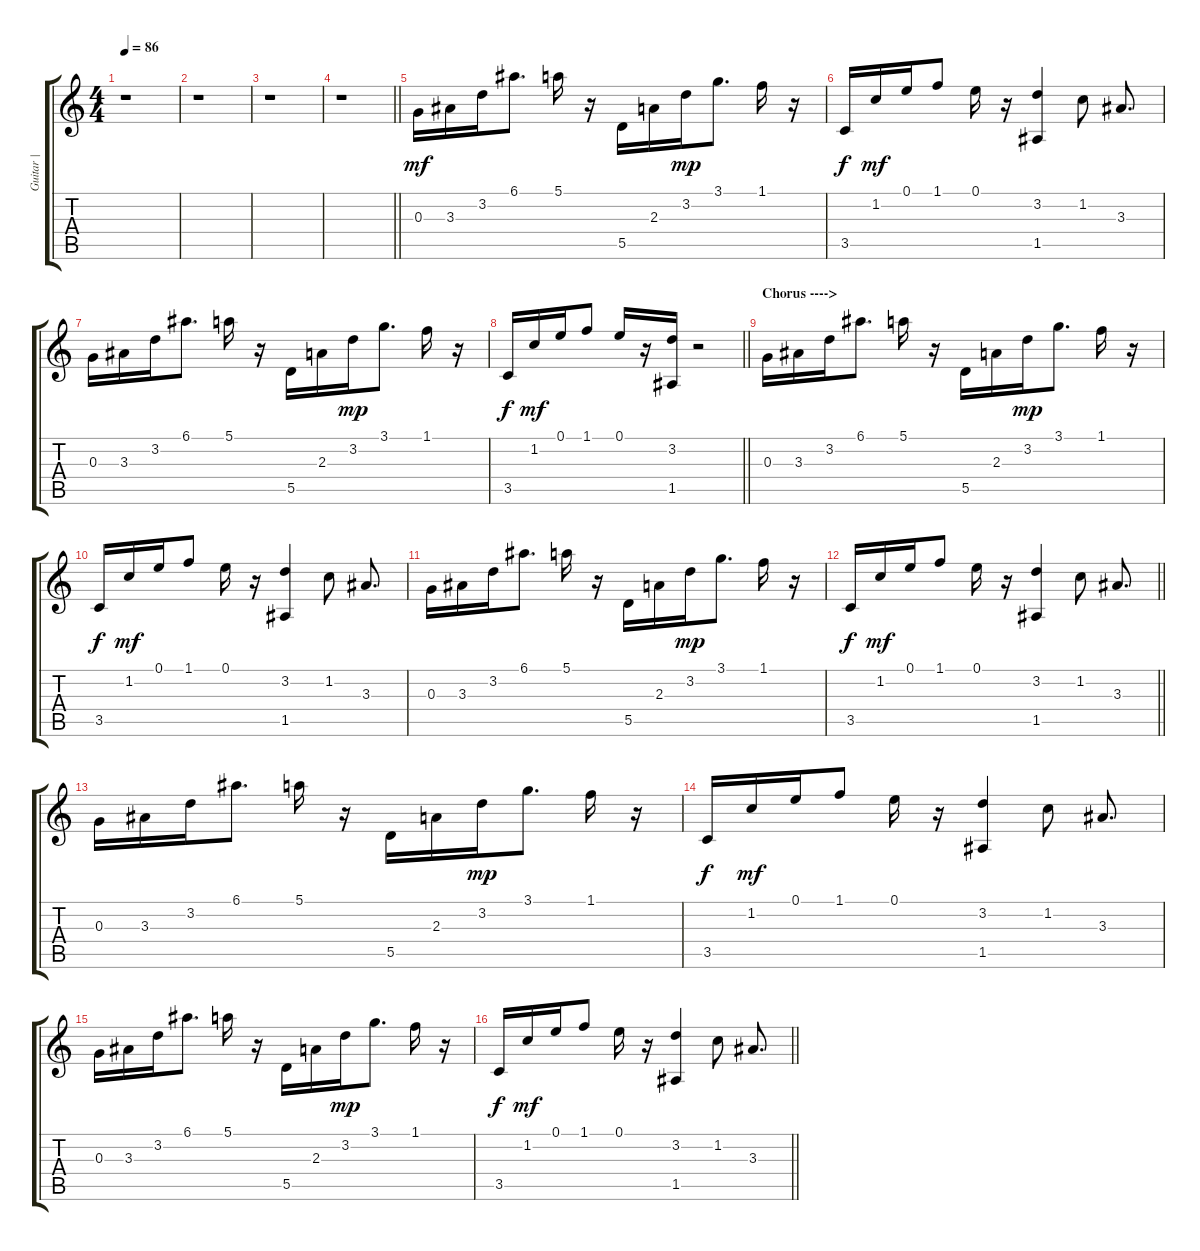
\track ("Guitar |" "Guitar |") {instrument acousticguitarnylon}
\staff {score tabs}
\tuning (E4 B3 G3 D3 A2 E2) {hide}
\ts (4 4)
\tempo 86
\clef g2
\ks c
r.1{dy mf} |
r.1 |
r.1 |
\barLineRight lightlight
r.1 |
0.3.16 3.3.16 3.2.16 6.1.8{d} 5.1.16 r.16 5.5.16 2.3.16 3.2.16{dy mp} 3.1.8{d} 1.1.16 r.16 |
3.5.16{dy f} 1.2.16{dy mf} 0.1.16 1.1.8 0.1.16 r.16 (3.2 1.5).4 1.2.8 3.3.8{d} |
0.3.16 3.3.16 3.2.16 6.1.8{d} 5.1.16 r.16 5.5.16 2.3.16 3.2.16{dy mp} 3.1.8{d} 1.1.16 r.16 |
\barLineRight lightlight
3.5.16{dy f} 1.2.16{dy mf} 0.1.16 1.1.8 0.1.16 r.16 (3.2 1.5).16 r.2 |
\section ("" "Chorus ---->")
0.3.16 3.3.16 3.2.16 6.1.8{d} 5.1.16 r.16 5.5.16 2.3.16 3.2.16{dy mp} 3.1.8{d} 1.1.16 r.16 |
3.5.16{dy f} 1.2.16{dy mf} 0.1.16 1.1.8 0.1.16 r.16 (3.2 1.5).4 1.2.8 3.3.8{d} |
0.3.16 3.3.16 3.2.16 6.1.8{d} 5.1.16 r.16 5.5.16 2.3.16 3.2.16{dy mp} 3.1.8{d} 1.1.16 r.16 |
\barLineRight lightlight
3.5.16{dy f} 1.2.16{dy mf} 0.1.16 1.1.8 0.1.16 r.16 (3.2 1.5).4 1.2.8 3.3.8{d} |
0.3.16 3.3.16 3.2.16 6.1.8{d} 5.1.16 r.16 5.5.16 2.3.16 3.2.16{dy mp} 3.1.8{d} 1.1.16 r.16 |
3.5.16{dy f} 1.2.16{dy mf} 0.1.16 1.1.8 0.1.16 r.16 (3.2 1.5).4 1.2.8 3.3.8{d} |
0.3.16 3.3.16 3.2.16 6.1.8{d} 5.1.16 r.16 5.5.16 2.3.16 3.2.16{dy mp} 3.1.8{d} 1.1.16 r.16 |
\barLineRight lightlight
3.5.16{dy f} 1.2.16{dy mf} 0.1.16 1.1.8 0.1.16 r.16 (3.2 1.5).4 1.2.8 3.3.8{d}
